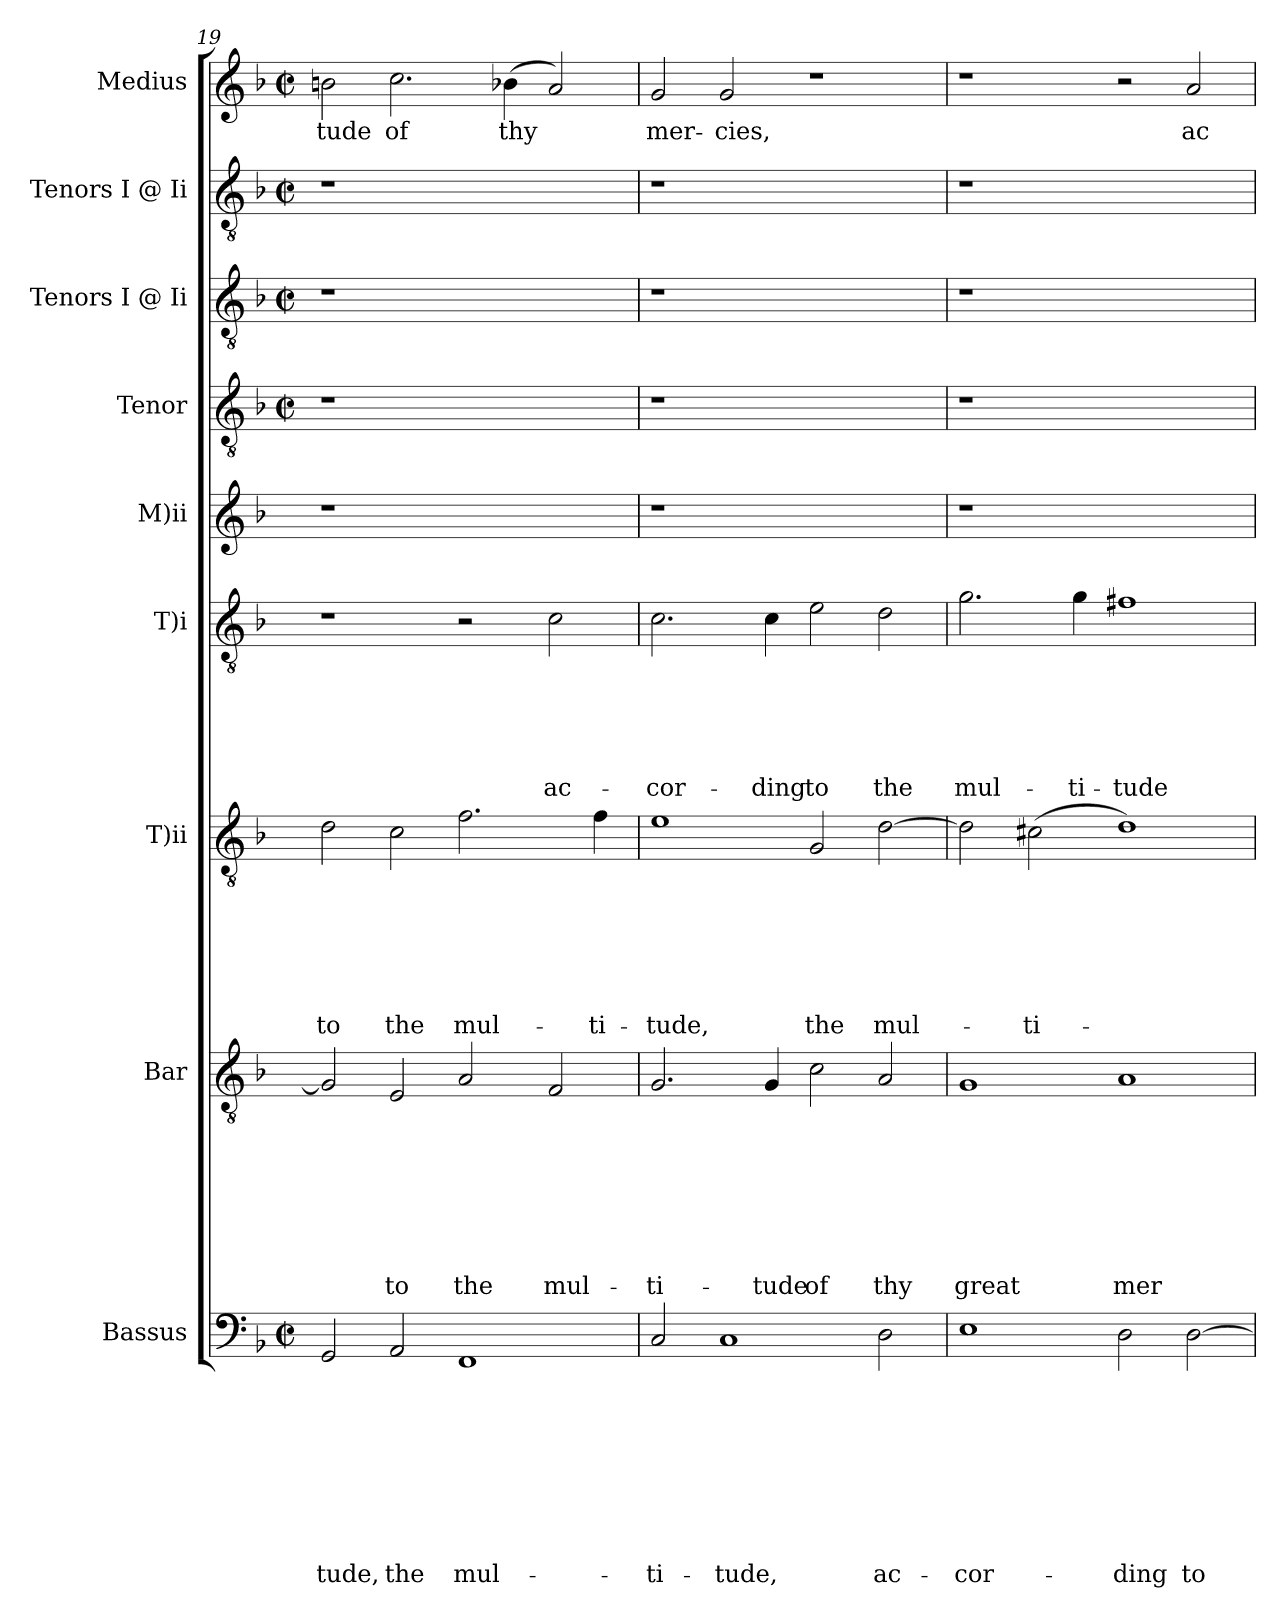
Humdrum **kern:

**kern	**text	**text	**text	**text	**text	**text	**text	**text	**text	**kern	**text	**text	**text	**text	**text	**text	**text	**text	**kern	**text	**text	**text	**text	**text	**text	**text	**kern	**text	**text	**text	**text	**text	**text	**kern	**kern	**kern	**kern	**kern	**text
*part9	*part9	*part9	*part9	*part9	*part9	*part9	*part9	*part9	*part9	*part8	*part8	*part8	*part8	*part8	*part8	*part8	*part8	*part8	*part7	*part7	*part7	*part7	*part7	*part7	*part7	*part7	*part6	*part6	*part6	*part6	*part6	*part6	*part6	*part5	*part4	*part3	*part2	*part1	*part1
*staff9	*staff9	*staff9	*staff9	*staff9	*staff9	*staff9	*staff9	*staff9	*staff9	*staff8	*staff8	*staff8	*staff8	*staff8	*staff8	*staff8	*staff8	*staff8	*staff7	*staff7	*staff7	*staff7	*staff7	*staff7	*staff7	*staff7	*staff6	*staff6	*staff6	*staff6	*staff6	*staff6	*staff6	*staff5	*staff4	*staff3	*staff2	*staff1	*staff1
*I"Bassus	*	*	*	*	*	*	*	*	*	*I"Bar	*	*	*	*	*	*	*	*	*I"T)ii	*	*	*	*	*	*	*	*I"T)i	*	*	*	*	*	*	*I"M)ii	*I"Tenor	*I"Tenors I @ Ii	*I"Tenors I @ Ii	*I"Medius	*
*I'B	*	*	*	*	*	*	*	*	*	*I'Bar	*	*	*	*	*	*	*	*	*I'T)ii	*	*	*	*	*	*	*	*I'T)i	*	*	*	*	*	*	*I'M)ii	*	*	*	*I'M	*
*clefF4	*	*	*	*	*	*	*	*	*	*clefGv2	*	*	*	*	*	*	*	*	*clefGv2	*	*	*	*	*	*	*	*clefGv2	*	*	*	*	*	*	*clefG2	*clefGv2	*clefGv2	*clefGv2	*clefG2	*
*k[b-]	*	*	*	*	*	*	*	*	*	*k[b-]	*	*	*	*	*	*	*	*	*k[b-]	*	*	*	*	*	*	*	*k[b-]	*	*	*	*	*	*	*k[b-]	*k[b-]	*k[b-]	*k[b-]	*k[b-]	*
*F:	*	*	*	*	*	*	*	*	*	*F:	*	*	*	*	*	*	*	*	*F:	*	*	*	*	*	*	*	*F:	*	*	*	*	*	*	*F:	*F:	*F:	*F:	*F:	*
*M2/2	*	*	*	*	*	*	*	*	*	*	*	*	*	*	*	*	*	*	*	*	*	*	*	*	*	*	*	*	*	*	*	*	*	*	*M2/2	*M2/2	*M2/2	*M2/2	*
*met(c|)	*	*	*	*	*	*	*	*	*	*	*	*	*	*	*	*	*	*	*	*	*	*	*	*	*	*	*	*	*	*	*	*	*	*	*met(c|)	*met(c|)	*met(c|)	*met(c|)	*
=19	=19	=19	=19	=19	=19	=19	=19	=19	=19	=19	=19	=19	=19	=19	=19	=19	=19	=19	=19	=19	=19	=19	=19	=19	=19	=19	=19	=19	=19	=19	=19	=19	=19	=19	=19	=19	=19	=19	=19
!	!	!	!	!	!	!	!	!	!LO:LY:b	!	!	!	!	!	!	!	!	!	!	!	!	!	!	!	!	!LO:LY:b	!	!	!	!	!	!	!	!	!	!	!	!	!LO:LY:b
2GG/	.	.	.	.	.	.	.	.	-tude,	2G/]	.	.	.	.	.	.	.	.	2d\	.	.	.	.	.	.	to	1r	.	.	.	.	.	.	1r	1r	1r	1r	2bn\	-tude
!	!	!	!	!	!	!	!	!	!LO:LY:b	!	!	!	!	!	!	!	!	!LO:LY:b	!	!	!	!	!	!	!	!LO:LY:b	!	!	!	!	!	!	!	!	!	!	!	!	!LO:LY:b
2AA/	.	.	.	.	.	.	.	.	the	2E/	.	.	.	.	.	.	.	to	2c\	.	.	.	.	.	.	the	.	.	.	.	.	.	.	.	.	.	.	2.cc\	of
!	!	!	!	!	!	!	!	!	!LO:LY:b	!	!	!	!	!	!	!	!	!LO:LY:b	!	!	!	!	!	!	!	!LO:LY:b	!	!	!	!	!	!	!	!	!	!	!	!	!
1FF	.	.	.	.	.	.	.	.	mul-	2A/	.	.	.	.	.	.	.	the	2.f\	.	.	.	.	.	.	mul-	2r	.	.	.	.	.	.	1ryy	1ryy	1ryy	1ryy	.	.
!	!	!	!	!	!	!	!	!	!	!	!	!	!	!	!	!	!	!	!	!	!	!	!	!	!	!	!	!	!	!	!	!	!	!	!	!	!	!	!LO:LY:b
.	.	.	.	.	.	.	.	.	.	.	.	.	.	.	.	.	.	.	.	.	.	.	.	.	.	.	.	.	.	.	.	.	.	.	.	.	.	(>4b-\	thy
!	!	!	!	!	!	!	!	!	!	!	!	!	!	!	!	!	!	!LO:LY:b	!	!	!	!	!	!	!	!	!	!	!	!	!	!	!LO:LY:b	!	!	!	!	!	!
.	.	.	.	.	.	.	.	.	.	2F/	.	.	.	.	.	.	.	mul-	.	.	.	.	.	.	.	.	2c\	.	.	.	.	.	ac-	.	.	.	.	2a/)	.
!	!	!	!	!	!	!	!	!	!	!	!	!	!	!	!	!	!	!	!	!	!	!	!	!	!	!LO:LY:b	!	!	!	!	!	!	!	!	!	!	!	!	!
.	.	.	.	.	.	.	.	.	.	.	.	.	.	.	.	.	.	.	4f\	.	.	.	.	.	.	-ti-	.	.	.	.	.	.	.	.	.	.	.	.	.
!!LO:PB:g=z
=20	=20	=20	=20	=20	=20	=20	=20	=20	=20	=20	=20	=20	=20	=20	=20	=20	=20	=20	=20	=20	=20	=20	=20	=20	=20	=20	=20	=20	=20	=20	=20	=20	=20	=20	=20	=20	=20	=20	=20
!	!	!	!	!	!	!	!	!	!LO:LY:b	!	!	!	!	!	!	!	!	!LO:LY:b	!	!	!	!	!	!	!	!LO:LY:b	!	!	!	!	!	!	!LO:LY:b	!	!	!	!	!	!LO:LY:b
2C/	.	.	.	.	.	.	.	.	-ti-	2.G/	.	.	.	.	.	.	.	-ti-	1e	.	.	.	.	.	.	-tude,	2.c\	.	.	.	.	.	-cor-	1r	1r	1r	1r	2g/	mer-
!	!	!	!	!	!	!	!	!	!LO:LY:b	!	!	!	!	!	!	!	!	!	!	!	!	!	!	!	!	!	!	!	!	!	!	!	!	!	!	!	!	!	!LO:LY:b
1C	.	.	.	.	.	.	.	.	-tude,	.	.	.	.	.	.	.	.	.	.	.	.	.	.	.	.	.	.	.	.	.	.	.	.	.	.	.	.	2g/	-cies,
!	!	!	!	!	!	!	!	!	!	!	!	!	!	!	!	!	!	!LO:LY:b	!	!	!	!	!	!	!	!	!	!	!	!	!	!	!LO:LY:b	!	!	!	!	!	!
.	.	.	.	.	.	.	.	.	.	4G/	.	.	.	.	.	.	.	-tude	.	.	.	.	.	.	.	.	4c\	.	.	.	.	.	-ding	.	.	.	.	.	.
!	!	!	!	!	!	!	!	!	!	!	!	!	!	!	!	!	!	!LO:LY:b	!	!	!	!	!	!	!	!LO:LY:b	!	!	!	!	!	!	!LO:LY:b	!	!	!	!	!	!
.	.	.	.	.	.	.	.	.	.	2c\	.	.	.	.	.	.	.	of	2G/	.	.	.	.	.	.	the	2e\	.	.	.	.	.	to	1ryy	1ryy	1ryy	1ryy	1r	.
!	!	!	!	!	!	!	!	!	!LO:LY:b	!	!	!	!	!	!	!	!	!LO:LY:b	!	!	!	!	!	!	!	!LO:LY:b	!	!	!	!	!	!	!LO:LY:b	!	!	!	!	!	!
2D\	.	.	.	.	.	.	.	.	ac-	2A/	.	.	.	.	.	.	.	thy	[>2d\	.	.	.	.	.	.	mul-	2d\	.	.	.	.	.	the	.	.	.	.	.	.
=21	=21	=21	=21	=21	=21	=21	=21	=21	=21	=21	=21	=21	=21	=21	=21	=21	=21	=21	=21	=21	=21	=21	=21	=21	=21	=21	=21	=21	=21	=21	=21	=21	=21	=21	=21	=21	=21	=21	=21
!	!	!	!	!	!	!	!	!	!LO:LY:b	!	!	!	!	!	!	!	!	!LO:LY:b	!	!	!	!	!	!	!	!	!	!	!	!	!	!	!LO:LY:b	!	!	!	!	!	!
1E	.	.	.	.	.	.	.	.	-cor-	1G	.	.	.	.	.	.	.	great	2d\]	.	.	.	.	.	.	.	2.g\	.	.	.	.	.	mul-	1r	1r	1r	1r	1r	.
!	!	!	!	!	!	!	!	!	!	!	!	!	!	!	!	!	!	!	!	!	!	!	!	!	!	!LO:LY:b	!	!	!	!	!	!	!	!	!	!	!	!	!
.	.	.	.	.	.	.	.	.	.	.	.	.	.	.	.	.	.	.	(>2c#X\	.	.	.	.	.	.	-ti-	.	.	.	.	.	.	.	.	.	.	.	.	.
!	!	!	!	!	!	!	!	!	!	!	!	!	!	!	!	!	!	!	!	!	!	!	!	!	!	!	!	!	!	!	!	!	!LO:LY:b	!	!	!	!	!	!
.	.	.	.	.	.	.	.	.	.	.	.	.	.	.	.	.	.	.	.	.	.	.	.	.	.	.	4g\	.	.	.	.	.	-ti-	.	.	.	.	.	.
!	!	!	!	!	!	!	!	!	!LO:LY:b	!	!	!	!	!	!	!	!	!LO:LY:b	!	!	!	!	!	!	!	!	!	!	!	!	!	!	!LO:LY:b	!	!	!	!	!	!
2D\	.	.	.	.	.	.	.	.	-ding	1A	.	.	.	.	.	.	.	mer-	1d)	.	.	.	.	.	.	.	1f#X	.	.	.	.	.	-tude	1ryy	1ryy	1ryy	1ryy	2r	.
!	!	!	!	!	!	!	!	!	!LO:LY:b	!	!	!	!	!	!	!	!	!	!	!	!	!	!	!	!	!	!	!	!	!	!	!	!	!	!	!	!	!	!LO:LY:b
[>2D\	.	.	.	.	.	.	.	.	to	.	.	.	.	.	.	.	.	.	.	.	.	.	.	.	.	.	.	.	.	.	.	.	.	.	.	.	.	2a/	ac-
=	=	=	=	=	=	=	=	=	=	=	=	=	=	=	=	=	=	=	=	=	=	=	=	=	=	=	=	=	=	=	=	=	=	=	=	=	=	=	=
*-	*-	*-	*-	*-	*-	*-	*-	*-	*-	*-	*-	*-	*-	*-	*-	*-	*-	*-	*-	*-	*-	*-	*-	*-	*-	*-	*-	*-	*-	*-	*-	*-	*-	*-	*-	*-	*-	*-	*-
